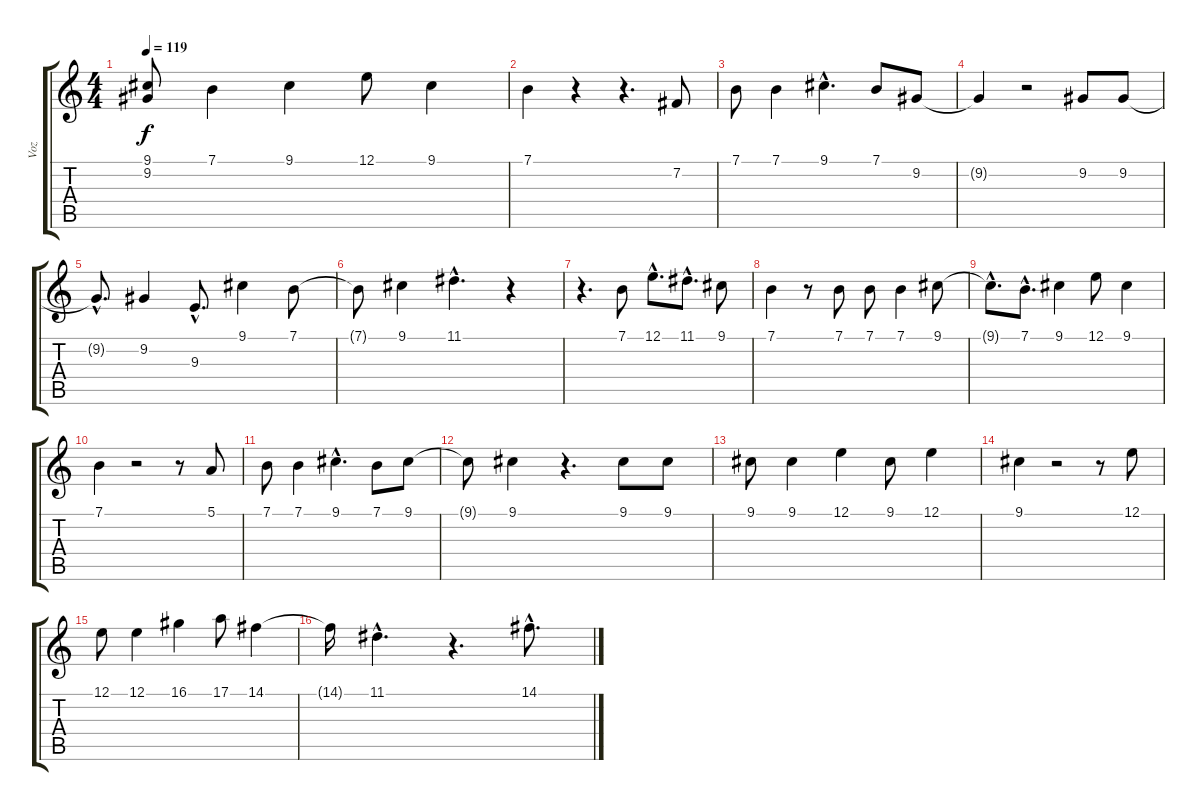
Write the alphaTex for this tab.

\track ("Voz" "Voz") {instrument flute}
\staff {score tabs}
\tuning (E4 B3 G3 D3 A2 E2) {hide}
\ts (4 4)
\tempo 119
\clef g2
\ks c
(9.1{t} 9.2).8{dy f} 7.1.4 9.1.4 12.1.8 9.1.4 |
7.1.4 r.4 r.4{d} 7.2.8 |
7.1.8 7.1.4 9.1{hac}.4{d} 7.1.8 9.2.8 |
9.2{t}.4 r.2 9.2.8 9.2.8 |
9.2{hac t}.8{d} 9.2.4 9.3{hac}.8{d} 9.1.4 7.1.8 |
7.1{t}.8 9.1.4 11.1{hac}.4{d} r.4 |
r.4{d} 7.1.8 12.1{hac}.8{d} 11.1{hac}.8{d} 9.1.8 |
7.1.4 r.8 7.1.8 7.1.8 7.1.4 9.1.8 |
9.1{hac t}.8{d} 7.1{hac}.8{d} 9.1.4 12.1.8 9.1.4 |
7.1.4 r.2 r.8 5.1.8 |
7.1.8 7.1.4 9.1{hac}.4{d} 7.1.8 9.1.8 |
9.1{t}.8 9.1.4 r.4{d} 9.1.8 9.1.8 |
9.1.8 9.1.4 12.1.4 9.1.8 12.1.4 |
9.1.4 r.2 r.8 12.1.8 |
12.1.8 12.1.4 16.1.4 17.1.8 14.1.4 |
14.1{t}.16 11.1{hac}.4{d} r.4{d} 14.1{hac}.8{d}
